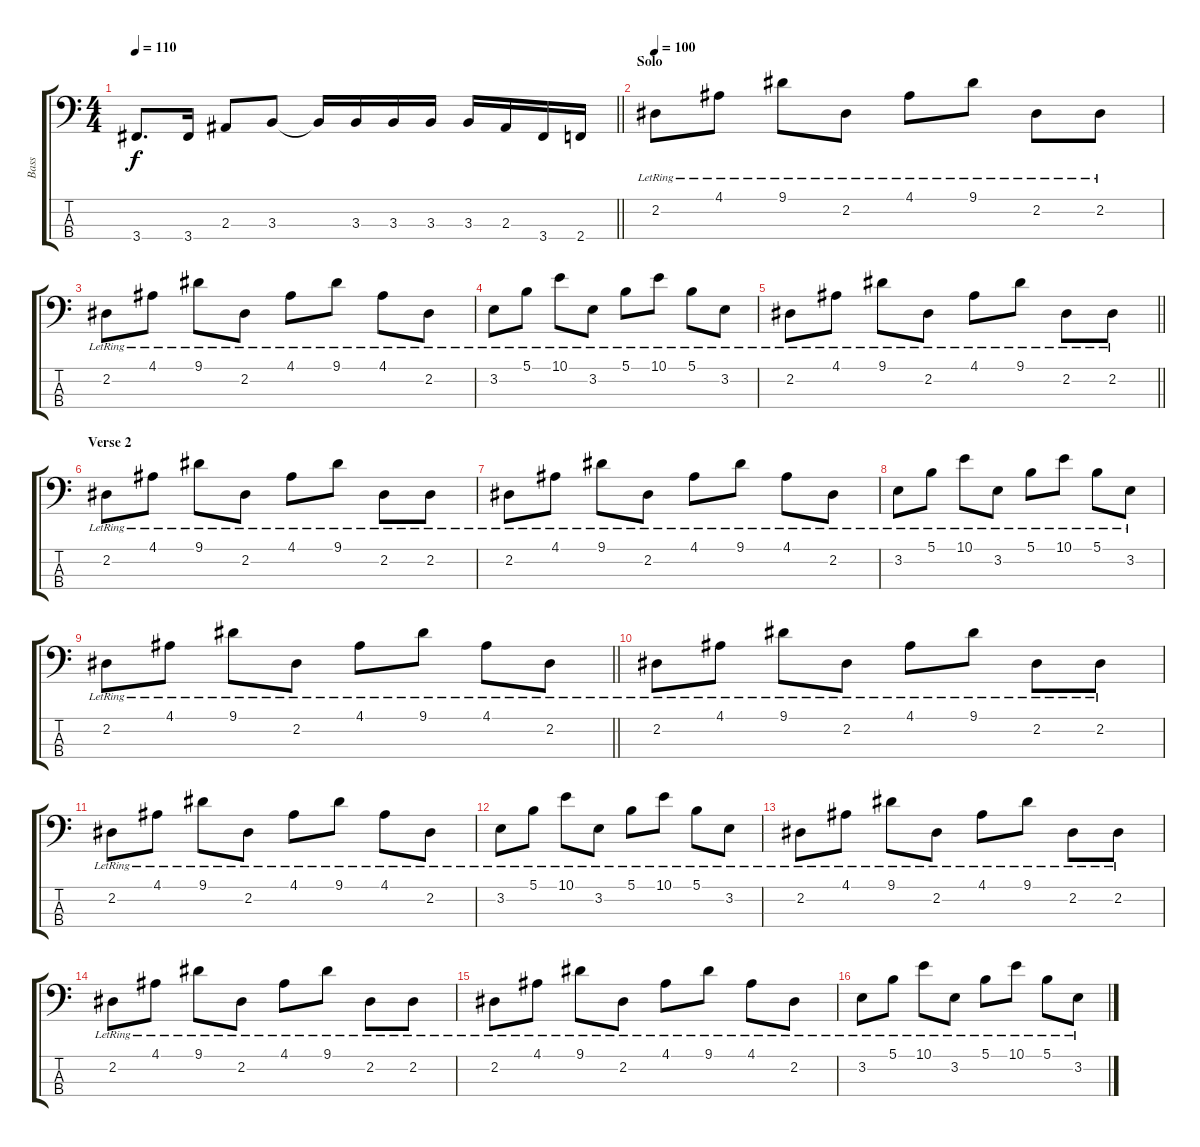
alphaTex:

\track ("Bass" "Bass") {instrument electricbassfinger}
\staff {score tabs}
\tuning (Gb2 Db2 Ab1 Eb1) {hide}
\ts (4 4)
\tempo 110
\clef f4
\barLineRight lightlight
\ks c
3.4.8{d dy f} 3.4.16 2.3.8 3.3.8 3.3{t}.16 3.3.16 3.3.16 3.3.16 3.3.16 2.3.16 3.4.16 2.4.16 |
\section ("" "Solo")
\tempo 100
2.2{lr}.8 4.1{lr}.8 9.1{lr}.8 2.2{lr}.8 4.1{lr}.8 9.1{lr}.8 2.2{lr}.8 2.2{lr}.8 |
2.2{lr}.8 4.1{lr}.8 9.1{lr}.8 2.2{lr}.8 4.1{lr}.8 9.1{lr}.8 4.1{lr}.8 2.2{lr}.8 |
3.2{lr}.8 5.1{lr}.8 10.1{lr}.8 3.2{lr}.8 5.1{lr}.8 10.1{lr}.8 5.1{lr}.8 3.2{lr}.8 |
\barLineRight lightlight
2.2{lr}.8 4.1{lr}.8 9.1{lr}.8 2.2{lr}.8 4.1{lr}.8 9.1{lr}.8 2.2{lr}.8 2.2{lr}.8 |
\section ("" "Verse 2")
2.2{lr}.8 4.1{lr}.8 9.1{lr}.8 2.2{lr}.8 4.1{lr}.8 9.1{lr}.8 2.2{lr}.8 2.2{lr}.8 |
2.2{lr}.8 4.1{lr}.8 9.1{lr}.8 2.2{lr}.8 4.1{lr}.8 9.1{lr}.8 4.1{lr}.8 2.2{lr}.8 |
3.2{lr}.8 5.1{lr}.8 10.1{lr}.8 3.2{lr}.8 5.1{lr}.8 10.1{lr}.8 5.1{lr}.8 3.2{lr}.8 |
\barLineRight lightlight
2.2{lr}.8 4.1{lr}.8 9.1{lr}.8 2.2{lr}.8 4.1{lr}.8 9.1{lr}.8 4.1{lr}.8 2.2{lr}.8 |
2.2{lr}.8 4.1{lr}.8 9.1{lr}.8 2.2{lr}.8 4.1{lr}.8 9.1{lr}.8 2.2{lr}.8 2.2{lr}.8 |
2.2{lr}.8 4.1{lr}.8 9.1{lr}.8 2.2{lr}.8 4.1{lr}.8 9.1{lr}.8 4.1{lr}.8 2.2{lr}.8 |
3.2{lr}.8 5.1{lr}.8 10.1{lr}.8 3.2{lr}.8 5.1{lr}.8 10.1{lr}.8 5.1{lr}.8 3.2{lr}.8 |
2.2{lr}.8 4.1{lr}.8 9.1{lr}.8 2.2{lr}.8 4.1{lr}.8 9.1{lr}.8 2.2{lr}.8 2.2{lr}.8 |
2.2{lr}.8 4.1{lr}.8 9.1{lr}.8 2.2{lr}.8 4.1{lr}.8 9.1{lr}.8 2.2{lr}.8 2.2{lr}.8 |
2.2{lr}.8 4.1{lr}.8 9.1{lr}.8 2.2{lr}.8 4.1{lr}.8 9.1{lr}.8 4.1{lr}.8 2.2{lr}.8 |
3.2{lr}.8 5.1{lr}.8 10.1{lr}.8 3.2{lr}.8 5.1{lr}.8 10.1{lr}.8 5.1{lr}.8 3.2{lr}.8
